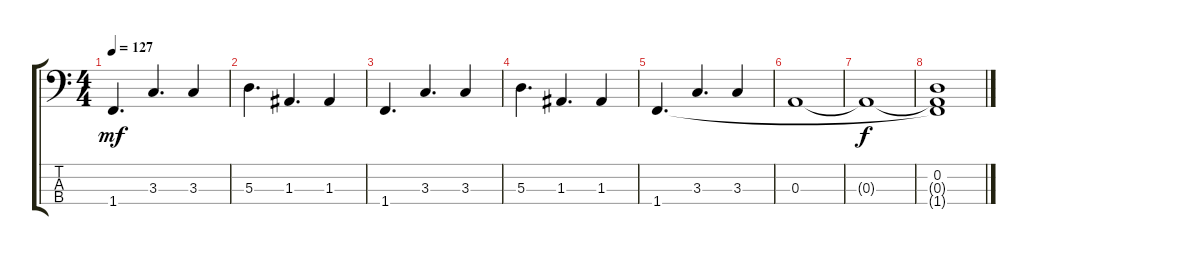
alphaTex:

\track "" {instrument electricbassfinger}
\staff {score tabs}
\tuning (G2 D2 A1 E1) {hide}
\ts (4 4)
\tempo 127
\clef f4
\ks c
1.4.4{d dy mf} 3.3.4{d} 3.3.4 |
5.3.4{d} 1.3.4{d} 1.3.4 |
1.4.4{d} 3.3.4{d} 3.3.4 |
5.3.4{d} 1.3.4{d} 1.3.4 |
1.4.4{d} 3.3.4{d} 3.3.4 |
0.3.1 |
0.3{t}.1{dy f} |
(0.2 0.3{t} 1.4{t}).1
